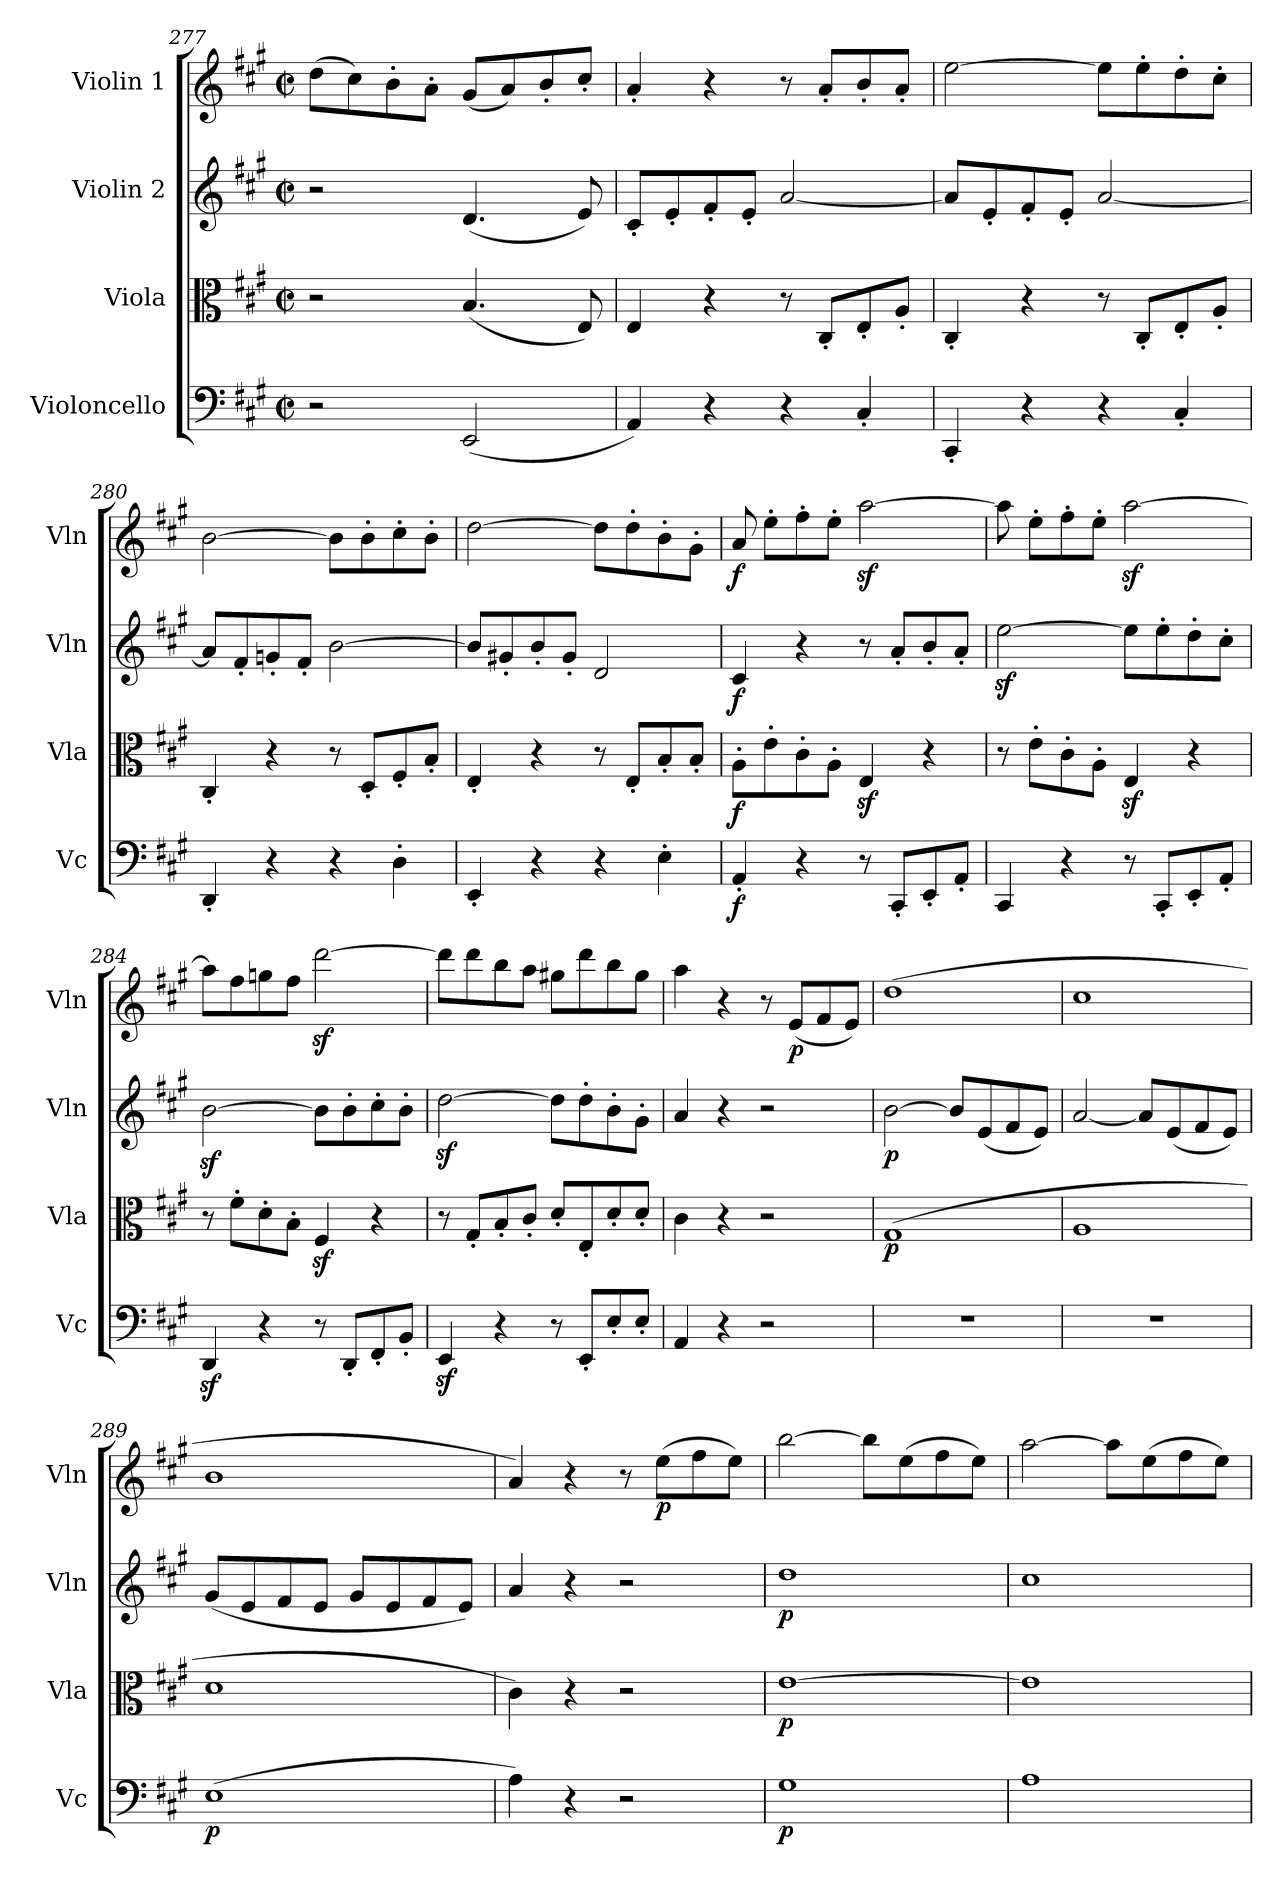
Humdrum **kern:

**kern	**dynam	**kern	**dynam	**kern	**dynam	**kern	**dynam
*part4	*part4	*part3	*part3	*part2	*part2	*part1	*part1
*staff4	*staff4	*staff3	*staff3	*staff2	*staff2	*staff1	*staff1
*I"Violoncello	*	*I"Viola	*	*I"Violin 2	*	*I"Violin 1	*
*I'Vc	*	*I'Vla	*	*I'Vln	*	*I'Vln	*
!!LO:LB:g=z
*clefF4	*	*clefC3	*	*clefG2	*	*clefG2	*
*k[f#c#g#]	*	*k[f#c#g#]	*	*k[f#c#g#]	*	*k[f#c#g#]	*
*M2/2	*	*M2/2	*	*M2/2	*	*M2/2	*
*met(c|)	*	*met(c|)	*	*met(c|)	*	*met(c|)	*
=277	=277	=277	=277	=277	=277	=277	=277
2r	.	2r	.	2r	.	(8dd\L	.
.	.	.	.	.	.	8cc#\)	.
.	.	.	.	.	.	8b'\	.
.	.	.	.	.	.	8a'\J	.
(2EE/	.	(4.B/	.	(4.d/	.	(8g#/L	.
.	.	.	.	.	.	8a/)	.
.	.	.	.	.	.	8b'/	.
.	.	8E/)	.	8e/)	.	8cc#'/J	.
=278	=278	=278	=278	=278	=278	=278	=278
4AA/)	.	4E/	.	8c#'/L	.	4a'/	.
.	.	.	.	8e'/	.	.	.
4r	.	4r	.	8f#'/	.	4r	.
.	.	.	.	8e'/J	.	.	.
4r	.	8r	.	[2a/	.	8r	.
.	.	8C#'/L	.	.	.	8a'/L	.
4C#'/	.	8E'/	.	.	.	8b'/	.
.	.	8A'/J	.	.	.	8a'/J	.
=279	=279	=279	=279	=279	=279	=279	=279
4CC#'/	.	4C#'/	.	8a/L]	.	[2ee\	.
.	.	.	.	8e'/	.	.	.
4r	.	4r	.	8f#'/	.	.	.
.	.	.	.	8e'/J	.	.	.
4r	.	8r	.	[2a/	.	8ee\L]	.
.	.	8C#'/L	.	.	.	8ee'\	.
4C#'/	.	8E'/	.	.	.	8dd'\	.
.	.	8A'/J	.	.	.	8cc#'\J	.
!!LO:LB:g=z
=280	=280	=280	=280	=280	=280	=280	=280
4DD'/	.	4C#'/	.	8a/L]	.	[2b\	.
.	.	.	.	8f#'/	.	.	.
4r	.	4r	.	8gn'/	.	.	.
.	.	.	.	8f#'/J	.	.	.
4r	.	8r	.	[2b\	.	8b\L]	.
.	.	8D'/L	.	.	.	8b'\	.
4D'\	.	8F#'/	.	.	.	8cc#'\	.
.	.	8B'/J	.	.	.	8b'\J	.
=281	=281	=281	=281	=281	=281	=281	=281
4EE'/	.	4E'/	.	8b/L]	.	[2dd\	.
.	.	.	.	8g#X'/	.	.	.
4r	.	4r	.	8b'/	.	.	.
.	.	.	.	8g#'/J	.	.	.
4r	.	8r	.	2d/	.	8dd\L]	.
.	.	8E'/L	.	.	.	8dd'\	.
4E'\	.	8B'/	.	.	.	8b'\	.
.	.	8B'/J	.	.	.	8g#'\J	.
=282	=282	=282	=282	=282	=282	=282	=282
!	!LO:DY:b	!	!LO:DY:b	!	!LO:DY:b	!	!LO:DY:b
4AA'/	f	8A'\L	f	4c#/	f	8a/	f
.	.	8e'\	.	.	.	8ee'\L	.
4r	.	8c#'\	.	4r	.	8ff#'\	.
.	.	8A'\J	.	.	.	8ee'\J	.
8r	.	4Ez</	.	8r	.	[2aaz<\	.
8CC#'/L	.	.	.	8a'/L	.	.	.
8EE'/	.	4r	.	8b'/	.	.	.
8AA'/J	.	.	.	8a'/J	.	.	.
=283	=283	=283	=283	=283	=283	=283	=283
4CC#/	.	8r	.	[2eez<\	.	8aa\]	.
.	.	8e'\L	.	.	.	8ee'\L	.
4r	.	8c#'\	.	.	.	8ff#'\	.
.	.	8A'\J	.	.	.	8ee'\J	.
8r	.	4Ez</	.	8ee\L]	.	[2aaz<\	.
8CC#'/L	.	.	.	8ee'\	.	.	.
8EE'/	.	4r	.	8dd'\	.	.	.
8AA'/J	.	.	.	8cc#'\J	.	.	.
=284	=284	=284	=284	=284	=284	=284	=284
4DDz</	.	8r	.	[2bz<\	.	8aa\L]	.
.	.	8f#'\L	.	.	.	8ff#\	.
4r	.	8d'\	.	.	.	8ggn\	.
.	.	8B'\J	.	.	.	8ff#\J	.
8r	.	4F#z</	.	8b\L]	.	[2dddz<\	.
8DD'/L	.	.	.	8b'\	.	.	.
8FF#'/	.	4r	.	8cc#'\	.	.	.
8BB'/J	.	.	.	8b'\J	.	.	.
!!LO:LB:g=z
=285	=285	=285	=285	=285	=285	=285	=285
4EEz</	.	8r	.	[2ddz<\	.	8ddd\L]	.
.	.	8G#'/L	.	.	.	8ddd\	.
4r	.	8B'/	.	.	.	8bb\	.
.	.	8c#'/J	.	.	.	8aa\J	.
8r	.	8d'/L	.	8dd\L]	.	8gg#X\L	.
8EE'/L	.	8E'/	.	8dd'\	.	8ddd\	.
8E'/	.	8d'/	.	8b'\	.	8bb\	.
8E'/J	.	8d'/J	.	8g#'\J	.	8gg#\J	.
!!LO:LB:g=z
=286	=286	=286	=286	=286	=286	=286	=286
4AA/	.	4c#\	.	4a/	.	4aa\	.
4r	.	4r	.	4r	.	4r	.
2r	.	2r	.	2r	.	8r	.
!	!	!	!	!	!	!	!LO:DY:b
.	.	.	.	.	.	(8e/L	p
.	.	.	.	.	.	8f#/	.
.	.	.	.	.	.	8e/J)	.
=287	=287	=287	=287	=287	=287	=287	=287
!	!	!	!LO:DY:b	!	!LO:DY:b	!	!
1r	.	(1G#	p	[2b\	p	(1dd	.
.	.	.	.	8b/L]	.	.	.
.	.	.	.	(8e/	.	.	.
.	.	.	.	8f#/	.	.	.
.	.	.	.	8e/J)	.	.	.
=288	=288	=288	=288	=288	=288	=288	=288
1r	.	1A	.	[2a/	.	1cc#	.
.	.	.	.	8a/L]	.	.	.
.	.	.	.	(8e/	.	.	.
.	.	.	.	8f#/	.	.	.
.	.	.	.	8e/J)	.	.	.
=289	=289	=289	=289	=289	=289	=289	=289
!	!LO:DY:b	!	!	!	!	!	!
(1E	p	1d	.	(8g#/L	.	1b	.
.	.	.	.	8e/	.	.	.
.	.	.	.	8f#/	.	.	.
.	.	.	.	8e/J	.	.	.
.	.	.	.	8g#/L	.	.	.
.	.	.	.	8e/	.	.	.
.	.	.	.	8f#/	.	.	.
.	.	.	.	8e/J)	.	.	.
=290	=290	=290	=290	=290	=290	=290	=290
4A\)	.	4c#\)	.	4a/	.	4a/)	.
4r	.	4r	.	4r	.	4r	.
2r	.	2r	.	2r	.	8r	.
!	!	!	!	!	!	!	!LO:DY:b
.	.	.	.	.	.	(8ee\L	p
.	.	.	.	.	.	8ff#\	.
.	.	.	.	.	.	8ee\J)	.
=291	=291	=291	=291	=291	=291	=291	=291
!	!LO:DY:b	!	!LO:DY:b	!	!LO:DY:b	!	!
1G#	p	[1e	p	1dd	p	[2bb\	.
.	.	.	.	.	.	8bb\L]	.
.	.	.	.	.	.	(8ee\	.
.	.	.	.	.	.	8ff#\	.
.	.	.	.	.	.	8ee\J)	.
!!LO:PB:g=z
=292	=292	=292	=292	=292	=292	=292	=292
1A	.	1e]	.	1cc#	.	[2aa\	.
.	.	.	.	.	.	8aa\L]	.
.	.	.	.	.	.	(8ee\	.
.	.	.	.	.	.	8ff#\	.
.	.	.	.	.	.	8ee\J)	.
=	=	=	=	=	=	=	=
*-	*-	*-	*-	*-	*-	*-	*-
